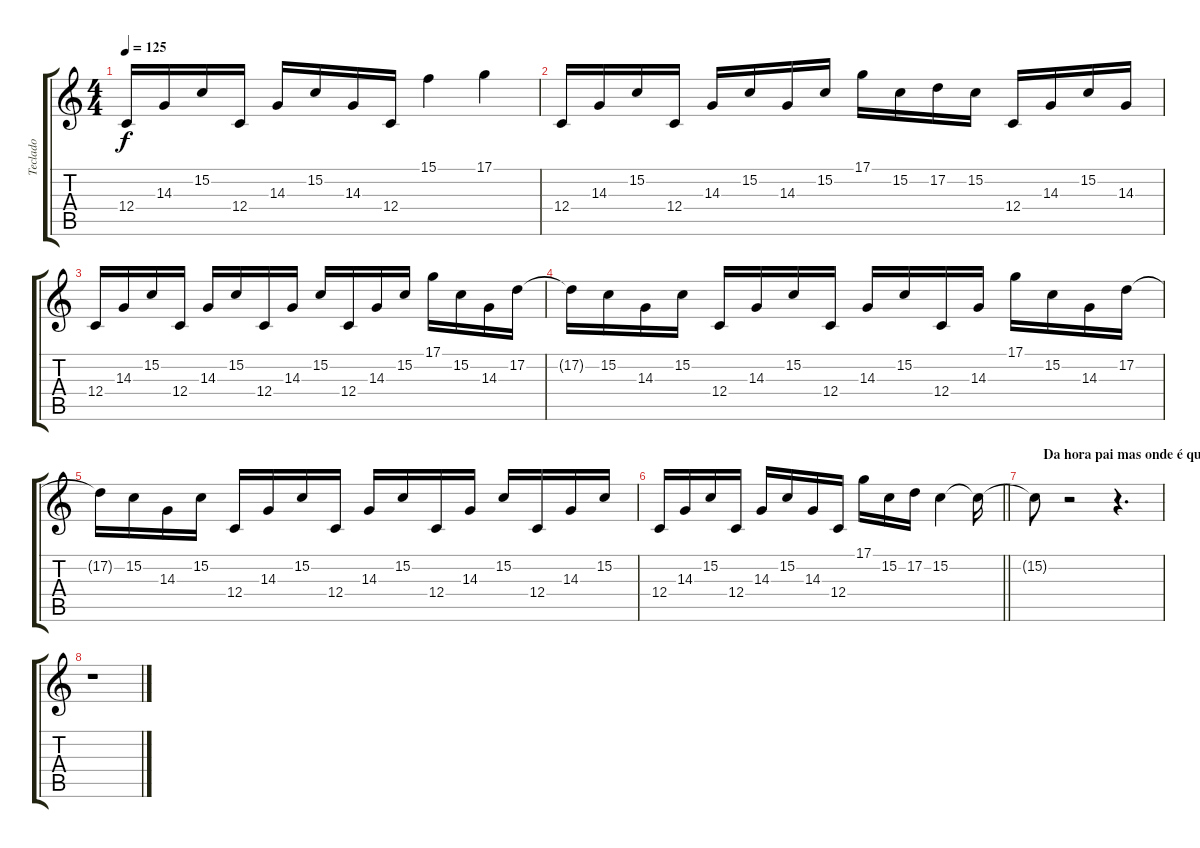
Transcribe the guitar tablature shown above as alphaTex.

\track ("Teclado" "Teclado") {instrument stringensemble2}
\staff {score tabs}
\tuning (D4 A3 F3 C3 G2 D2) {hide}
\ts (4 4)
\tempo 125
\clef g2
\ks c
12.4.16{dy f} 14.3.16 15.2.16 12.4.16 14.3.16 15.2.16 14.3.16 12.4.16 15.1.4 17.1.4 |
12.4.16 14.3.16 15.2.16 12.4.16 14.3.16 15.2.16 14.3.16 15.2.16 17.1.16 15.2.16 17.2.16 15.2.16 12.4.16 14.3.16 15.2.16 14.3.16 |
12.4.16 14.3.16 15.2.16 12.4.16 14.3.16 15.2.16 12.4.16 14.3.16 15.2.16 12.4.16 14.3.16 15.2.16 17.1.16 15.2.16 14.3.16 17.2.16 |
17.2{t}.16 15.2.16 14.3.16 15.2.16 12.4.16 14.3.16 15.2.16 12.4.16 14.3.16 15.2.16 12.4.16 14.3.16 17.1.16 15.2.16 14.3.16 17.2.16 |
17.2{t}.16 15.2.16 14.3.16 15.2.16 12.4.16 14.3.16 15.2.16 12.4.16 14.3.16 15.2.16 12.4.16 14.3.16 15.2.16 12.4.16 14.3.16 15.2.16 |
\barLineRight lightlight
12.4.16 14.3.16 15.2.16 12.4.16 14.3.16 15.2.16 14.3.16 12.4.16 17.1.16 15.2.16 17.2.16 15.2.4 15.2{t}.16 |
\section ("" "      Da hora pai mas onde é que para?")
15.2{t}.8 r.2 r.4{d} |
r.1
